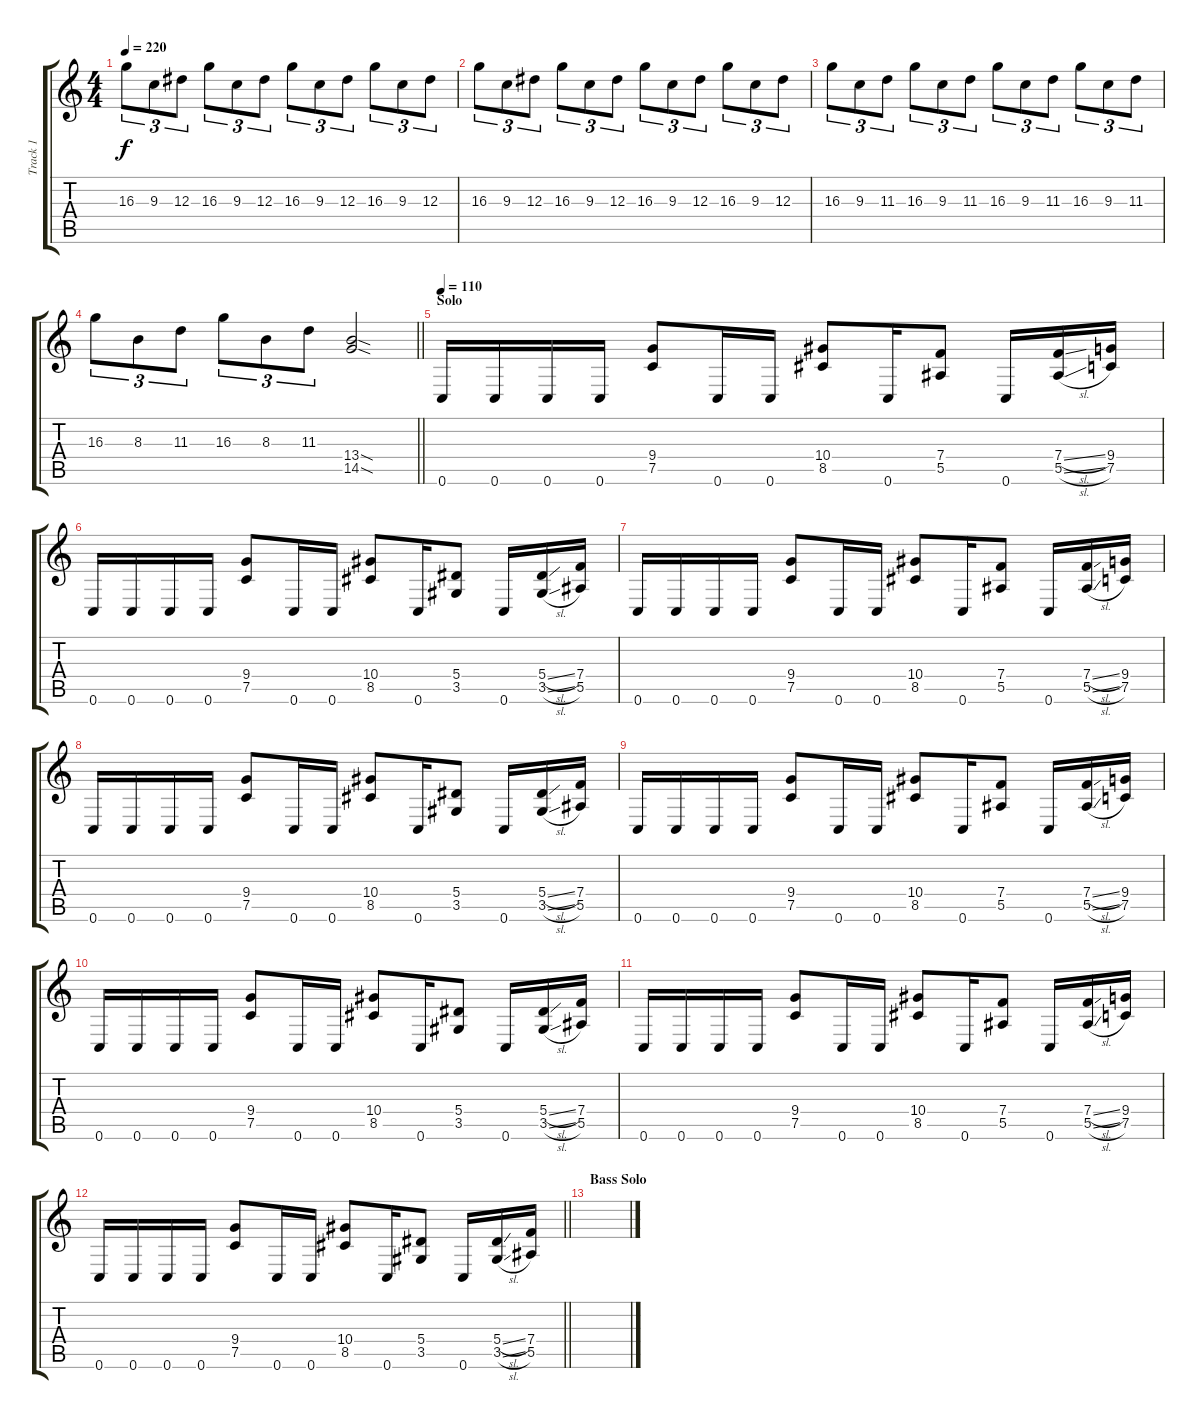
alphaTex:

\track ("Track 1" "Track 1") {instrument distortionguitar}
\staff {score tabs}
\tuning (C4 G3 Eb3 Bb2 F2 C2) {hide}
\ts (4 4)
\tempo 220
\clef g2
\ks c
16.3.8{tu (3 2) dy f} 9.3.8{tu (3 2)} 12.3.8{tu (3 2)} 16.3.8{tu (3 2)} 9.3.8{tu (3 2)} 12.3.8{tu (3 2)} 16.3.8{tu (3 2)} 9.3.8{tu (3 2)} 12.3.8{tu (3 2)} 16.3.8{tu (3 2)} 9.3.8{tu (3 2)} 12.3.8{tu (3 2)} |
16.3.8{tu (3 2)} 9.3.8{tu (3 2)} 12.3.8{tu (3 2)} 16.3.8{tu (3 2)} 9.3.8{tu (3 2)} 12.3.8{tu (3 2)} 16.3.8{tu (3 2)} 9.3.8{tu (3 2)} 12.3.8{tu (3 2)} 16.3.8{tu (3 2)} 9.3.8{tu (3 2)} 12.3.8{tu (3 2)} |
16.3.8{tu (3 2)} 9.3.8{tu (3 2)} 11.3.8{tu (3 2)} 16.3.8{tu (3 2)} 9.3.8{tu (3 2)} 11.3.8{tu (3 2)} 16.3.8{tu (3 2)} 9.3.8{tu (3 2)} 11.3.8{tu (3 2)} 16.3.8{tu (3 2)} 9.3.8{tu (3 2)} 11.3.8{tu (3 2)} |
\barLineRight lightlight
16.3.8{tu (3 2)} 8.3.8{tu (3 2)} 11.3.8{tu (3 2)} 16.3.8{tu (3 2)} 8.3.8{tu (3 2)} 11.3.8{tu (3 2)} (13.4{sod} 14.5{sod}).2 |
\section ("" "Solo")
\tempo 110
0.6.16 0.6.16 0.6.16 0.6.16 (9.4 7.5).8 0.6.16 0.6.16 (10.4 8.5).8 0.6.16 (7.4 5.5).8 0.6.16 (7.4{sl} 5.5{sl}).16 (9.4 7.5).16 |
0.6.16 0.6.16 0.6.16 0.6.16 (9.4 7.5).8 0.6.16 0.6.16 (10.4 8.5).8 0.6.16 (5.4 3.5).8 0.6.16 (5.4{sl} 3.5{sl}).16 (7.4 5.5).16 |
0.6.16 0.6.16 0.6.16 0.6.16 (9.4 7.5).8 0.6.16 0.6.16 (10.4 8.5).8 0.6.16 (7.4 5.5).8 0.6.16 (7.4{sl} 5.5{sl}).16 (9.4 7.5).16 |
0.6.16 0.6.16 0.6.16 0.6.16 (9.4 7.5).8 0.6.16 0.6.16 (10.4 8.5).8 0.6.16 (5.4 3.5).8 0.6.16 (5.4{sl} 3.5{sl}).16 (7.4 5.5).16 |
0.6.16 0.6.16 0.6.16 0.6.16 (9.4 7.5).8 0.6.16 0.6.16 (10.4 8.5).8 0.6.16 (7.4 5.5).8 0.6.16 (7.4{sl} 5.5{sl}).16 (9.4 7.5).16 |
0.6.16 0.6.16 0.6.16 0.6.16 (9.4 7.5).8 0.6.16 0.6.16 (10.4 8.5).8 0.6.16 (5.4 3.5).8 0.6.16 (5.4{sl} 3.5{sl}).16 (7.4 5.5).16 |
0.6.16 0.6.16 0.6.16 0.6.16 (9.4 7.5).8 0.6.16 0.6.16 (10.4 8.5).8 0.6.16 (7.4 5.5).8 0.6.16 (7.4{sl} 5.5{sl}).16 (9.4 7.5).16 |
\barLineRight lightlight
0.6.16 0.6.16 0.6.16 0.6.16 (9.4 7.5).8 0.6.16 0.6.16 (10.4 8.5).8 0.6.16 (5.4 3.5).8 0.6.16 (5.4{sl} 3.5{sl}).16 (7.4 5.5).16 |
\section ("" "Bass Solo")
